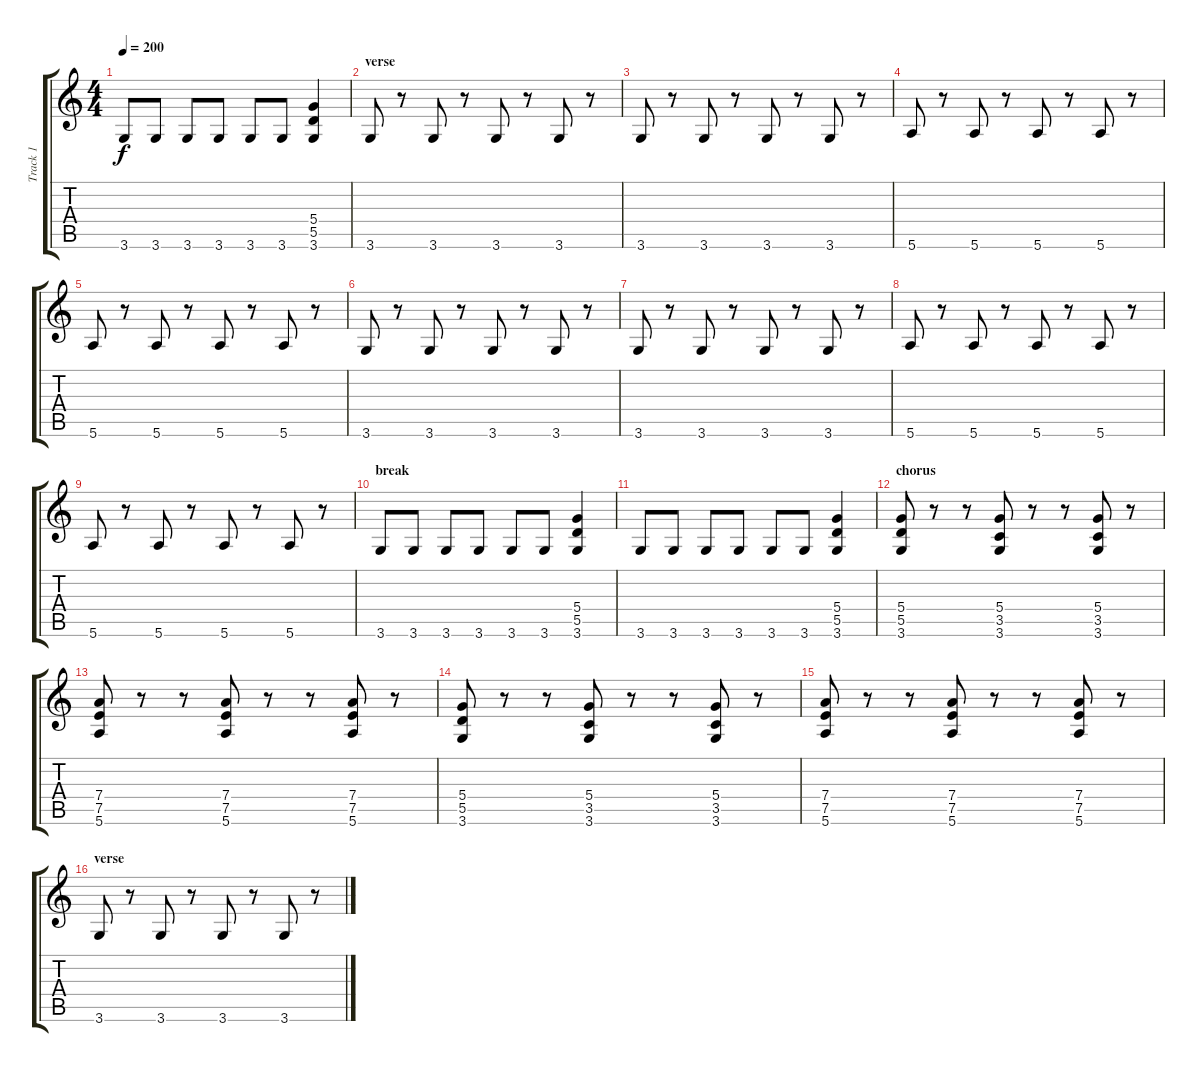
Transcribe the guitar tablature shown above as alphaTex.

\track ("Track 1" "Track 1") {instrument overdrivenguitar}
\staff {score tabs}
\tuning (E4 B3 G3 D3 A2 E2) {hide}
\ts (4 4)
\tempo 200
\clef g2
\ks c
3.6.8{dy f} 3.6.8 3.6.8 3.6.8 3.6.8 3.6.8 (5.4 5.5 3.6).4 |
\section ("" "verse")
3.6.8 r.8 3.6.8 r.8 3.6.8 r.8 3.6.8 r.8 |
3.6.8 r.8 3.6.8 r.8 3.6.8 r.8 3.6.8 r.8 |
5.6.8 r.8 5.6.8 r.8 5.6.8 r.8 5.6.8 r.8 |
5.6.8 r.8 5.6.8 r.8 5.6.8 r.8 5.6.8 r.8 |
3.6.8 r.8 3.6.8 r.8 3.6.8 r.8 3.6.8 r.8 |
3.6.8 r.8 3.6.8 r.8 3.6.8 r.8 3.6.8 r.8 |
5.6.8 r.8 5.6.8 r.8 5.6.8 r.8 5.6.8 r.8 |
5.6.8 r.8 5.6.8 r.8 5.6.8 r.8 5.6.8 r.8 |
\section ("" "break")
3.6.8 3.6.8 3.6.8 3.6.8 3.6.8 3.6.8 (5.4 5.5 3.6).4 |
3.6.8 3.6.8 3.6.8 3.6.8 3.6.8 3.6.8 (5.4 5.5 3.6).4 |
\section ("" "chorus")
(5.4 5.5 3.6).8 r.8 r.8 (5.4 3.5 3.6).8 r.8 r.8 (5.4 3.5 3.6).8 r.8 |
(7.4 7.5 5.6).8 r.8 r.8 (7.4 7.5 5.6).8 r.8 r.8 (7.4 7.5 5.6).8 r.8 |
(5.4 5.5 3.6).8 r.8 r.8 (5.4 3.5 3.6).8 r.8 r.8 (5.4 3.5 3.6).8 r.8 |
(7.4 7.5 5.6).8 r.8 r.8 (7.4 7.5 5.6).8 r.8 r.8 (7.4 7.5 5.6).8 r.8 |
\section ("" "verse")
3.6.8 r.8 3.6.8 r.8 3.6.8 r.8 3.6.8 r.8
